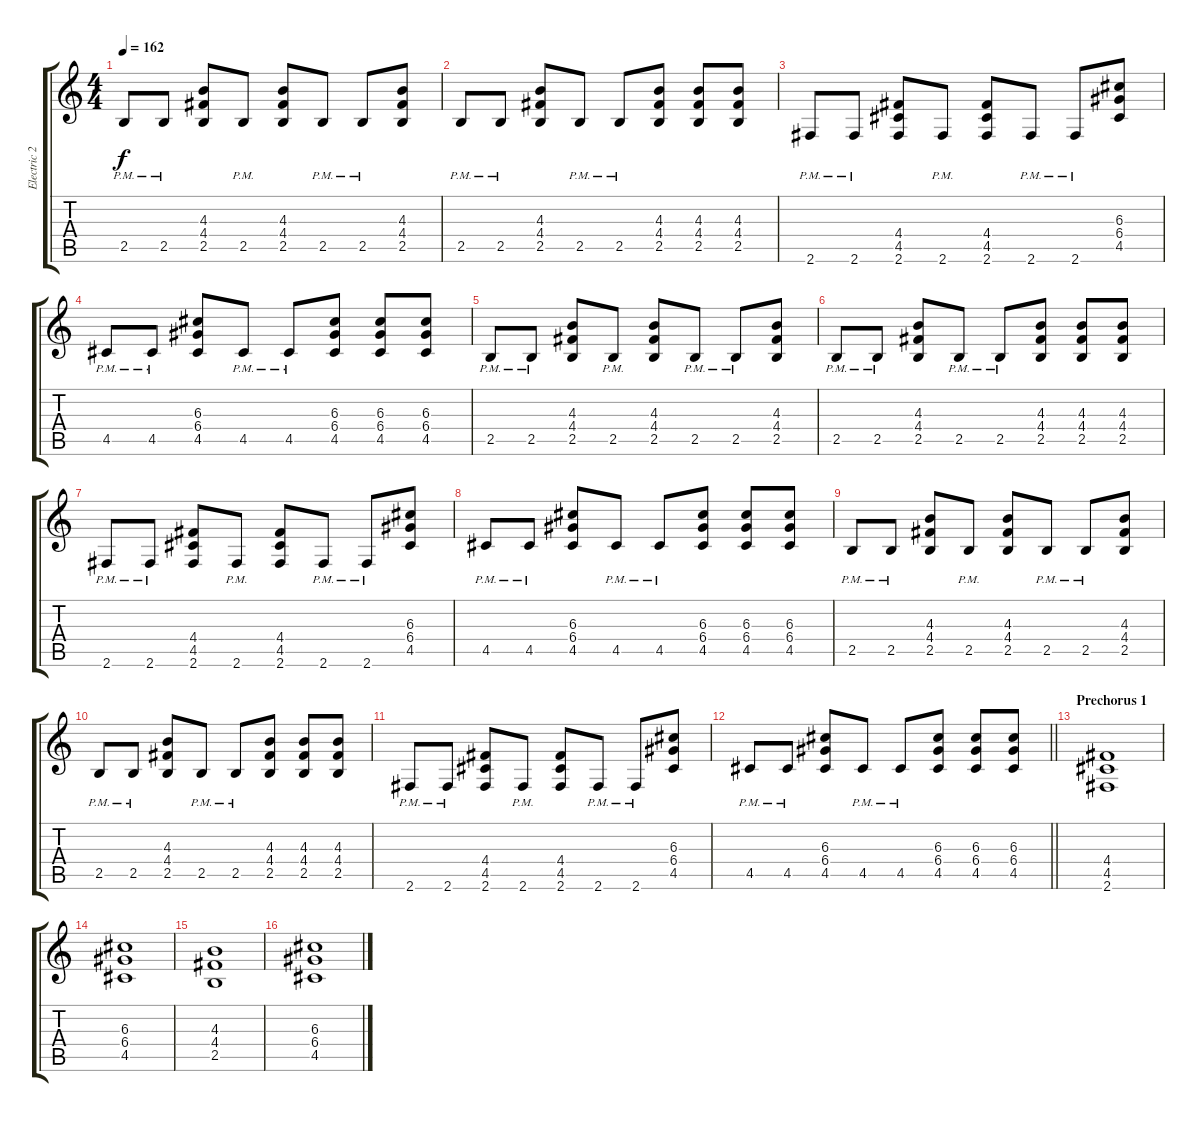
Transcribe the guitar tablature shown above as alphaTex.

\track ("Electric 2" "Electric 2") {instrument distortionguitar}
\staff {score tabs}
\tuning (E4 B3 G3 D3 A2 E2) {hide}
\ts (4 4)
\tempo 162
\clef g2
\ks c
2.5{pm}.8{dy f} 2.5{pm}.8 (4.3 4.4 2.5).8 2.5{pm}.8 (4.3 4.4 2.5).8 2.5{pm}.8 2.5{pm}.8 (4.3 4.4 2.5).8 |
2.5{pm}.8 2.5{pm}.8 (4.3 4.4 2.5).8 2.5{pm}.8 2.5{pm}.8 (4.3 4.4 2.5).8 (4.3 4.4 2.5).8 (4.3 4.4 2.5).8 |
2.6{pm}.8 2.6{pm}.8 (4.4 4.5 2.6).8 2.6{pm}.8 (4.4 4.5 2.6).8 2.6{pm}.8 2.6{pm}.8 (6.3 6.4 4.5).8 |
4.5{pm}.8 4.5{pm}.8 (6.3 6.4 4.5).8 4.5{pm}.8 4.5{pm}.8 (6.3 6.4 4.5).8 (6.3 6.4 4.5).8 (6.3 6.4 4.5).8 |
2.5{pm}.8 2.5{pm}.8 (4.3 4.4 2.5).8 2.5{pm}.8 (4.3 4.4 2.5).8 2.5{pm}.8 2.5{pm}.8 (4.3 4.4 2.5).8 |
2.5{pm}.8 2.5{pm}.8 (4.3 4.4 2.5).8 2.5{pm}.8 2.5{pm}.8 (4.3 4.4 2.5).8 (4.3 4.4 2.5).8 (4.3 4.4 2.5).8 |
2.6{pm}.8 2.6{pm}.8 (4.4 4.5 2.6).8 2.6{pm}.8 (4.4 4.5 2.6).8 2.6{pm}.8 2.6{pm}.8 (6.3 6.4 4.5).8 |
4.5{pm}.8 4.5{pm}.8 (6.3 6.4 4.5).8 4.5{pm}.8 4.5{pm}.8 (6.3 6.4 4.5).8 (6.3 6.4 4.5).8 (6.3 6.4 4.5).8 |
2.5{pm}.8 2.5{pm}.8 (4.3 4.4 2.5).8 2.5{pm}.8 (4.3 4.4 2.5).8 2.5{pm}.8 2.5{pm}.8 (4.3 4.4 2.5).8 |
2.5{pm}.8 2.5{pm}.8 (4.3 4.4 2.5).8 2.5{pm}.8 2.5{pm}.8 (4.3 4.4 2.5).8 (4.3 4.4 2.5).8 (4.3 4.4 2.5).8 |
2.6{pm}.8 2.6{pm}.8 (4.4 4.5 2.6).8 2.6{pm}.8 (4.4 4.5 2.6).8 2.6{pm}.8 2.6{pm}.8 (6.3 6.4 4.5).8 |
\barLineRight lightlight
4.5{pm}.8 4.5{pm}.8 (6.3 6.4 4.5).8 4.5{pm}.8 4.5{pm}.8 (6.3 6.4 4.5).8 (6.3 6.4 4.5).8 (6.3 6.4 4.5).8 |
\section ("" "Prechorus 1")
(4.4 4.5 2.6).1 |
(6.3 6.4 4.5).1 |
(4.3 4.4 2.5).1 |
(6.3 6.4 4.5).1
